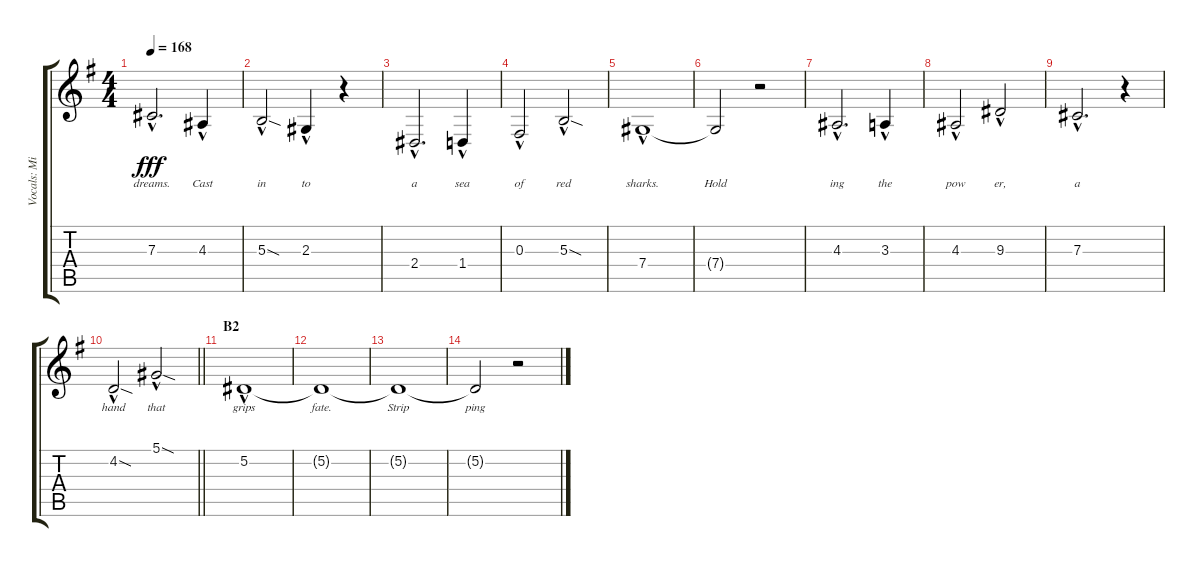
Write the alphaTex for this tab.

\track ("Vocals: Midnight" "Vocals: Mi") {instrument lead2sawtooth}
\staff {score tabs}
\tuning (Eb4 Bb3 Gb3 Db3 Ab2 Eb2) {hide}
\ts (4 4)
\tempo 168
\clef g2
\ks g
7.3{hac}.2{d lyrics (0 "dreams.") lyrics (1 "") lyrics (2 "") lyrics (3 "") lyrics (4 "") dy fff} 4.3{hac}.4{lyrics (0 "Cast") lyrics (1 "") lyrics (2 "") lyrics (3 "") lyrics (4 "")} |
5.3{sod hac}.2{lyrics (0 "in") lyrics (1 "") lyrics (2 "") lyrics (3 "") lyrics (4 "")} 2.3{hac}.4{lyrics (0 "to") lyrics (1 "") lyrics (2 "") lyrics (3 "") lyrics (4 "")} r.4 |
2.4{hac}.2{d lyrics (0 "a") lyrics (1 "") lyrics (2 "") lyrics (3 "") lyrics (4 "")} 1.4{hac}.4{lyrics (0 "sea") lyrics (1 "") lyrics (2 "") lyrics (3 "") lyrics (4 "")} |
0.3{hac}.2{lyrics (0 "of") lyrics (1 "") lyrics (2 "") lyrics (3 "") lyrics (4 "")} 5.3{sod hac}.2{lyrics (0 "red") lyrics (1 "") lyrics (2 "") lyrics (3 "") lyrics (4 "")} |
7.4{hac}.1{lyrics (0 "sharks.") lyrics (1 "") lyrics (2 "") lyrics (3 "") lyrics (4 "")} |
7.4{t}.2{lyrics (0 "Hold") lyrics (1 "") lyrics (2 "") lyrics (3 "") lyrics (4 "")} r.2 |
4.3{hac}.2{d lyrics (0 "ing") lyrics (1 "") lyrics (2 "") lyrics (3 "") lyrics (4 "")} 3.3{hac}.4{lyrics (0 "the") lyrics (1 "") lyrics (2 "") lyrics (3 "") lyrics (4 "")} |
4.3{hac}.2{lyrics (0 "pow") lyrics (1 "") lyrics (2 "") lyrics (3 "") lyrics (4 "")} 9.3{hac}.2{lyrics (0 "er,") lyrics (1 "") lyrics (2 "") lyrics (3 "") lyrics (4 "")} |
7.3{hac}.2{d lyrics (0 "a") lyrics (1 "") lyrics (2 "") lyrics (3 "") lyrics (4 "")} r.4 |
\barLineRight lightlight
4.2{sod hac}.2{lyrics (0 "hand") lyrics (1 "") lyrics (2 "") lyrics (3 "") lyrics (4 "")} 5.1{sod hac}.2{lyrics (0 "that") lyrics (1 "") lyrics (2 "") lyrics (3 "") lyrics (4 "")} |
\section ("" "B2")
5.2{hac}.1{lyrics (0 "grips") lyrics (1 "") lyrics (2 "") lyrics (3 "") lyrics (4 "")} |
5.2{t}.1{lyrics (0 "fate.") lyrics (1 "") lyrics (2 "") lyrics (3 "") lyrics (4 "")} |
5.2{t}.1{lyrics (0 "Strip") lyrics (1 "") lyrics (2 "") lyrics (3 "") lyrics (4 "")} |
5.2{t}.2{lyrics (0 "ping") lyrics (1 "") lyrics (2 "") lyrics (3 "") lyrics (4 "")} r.2
